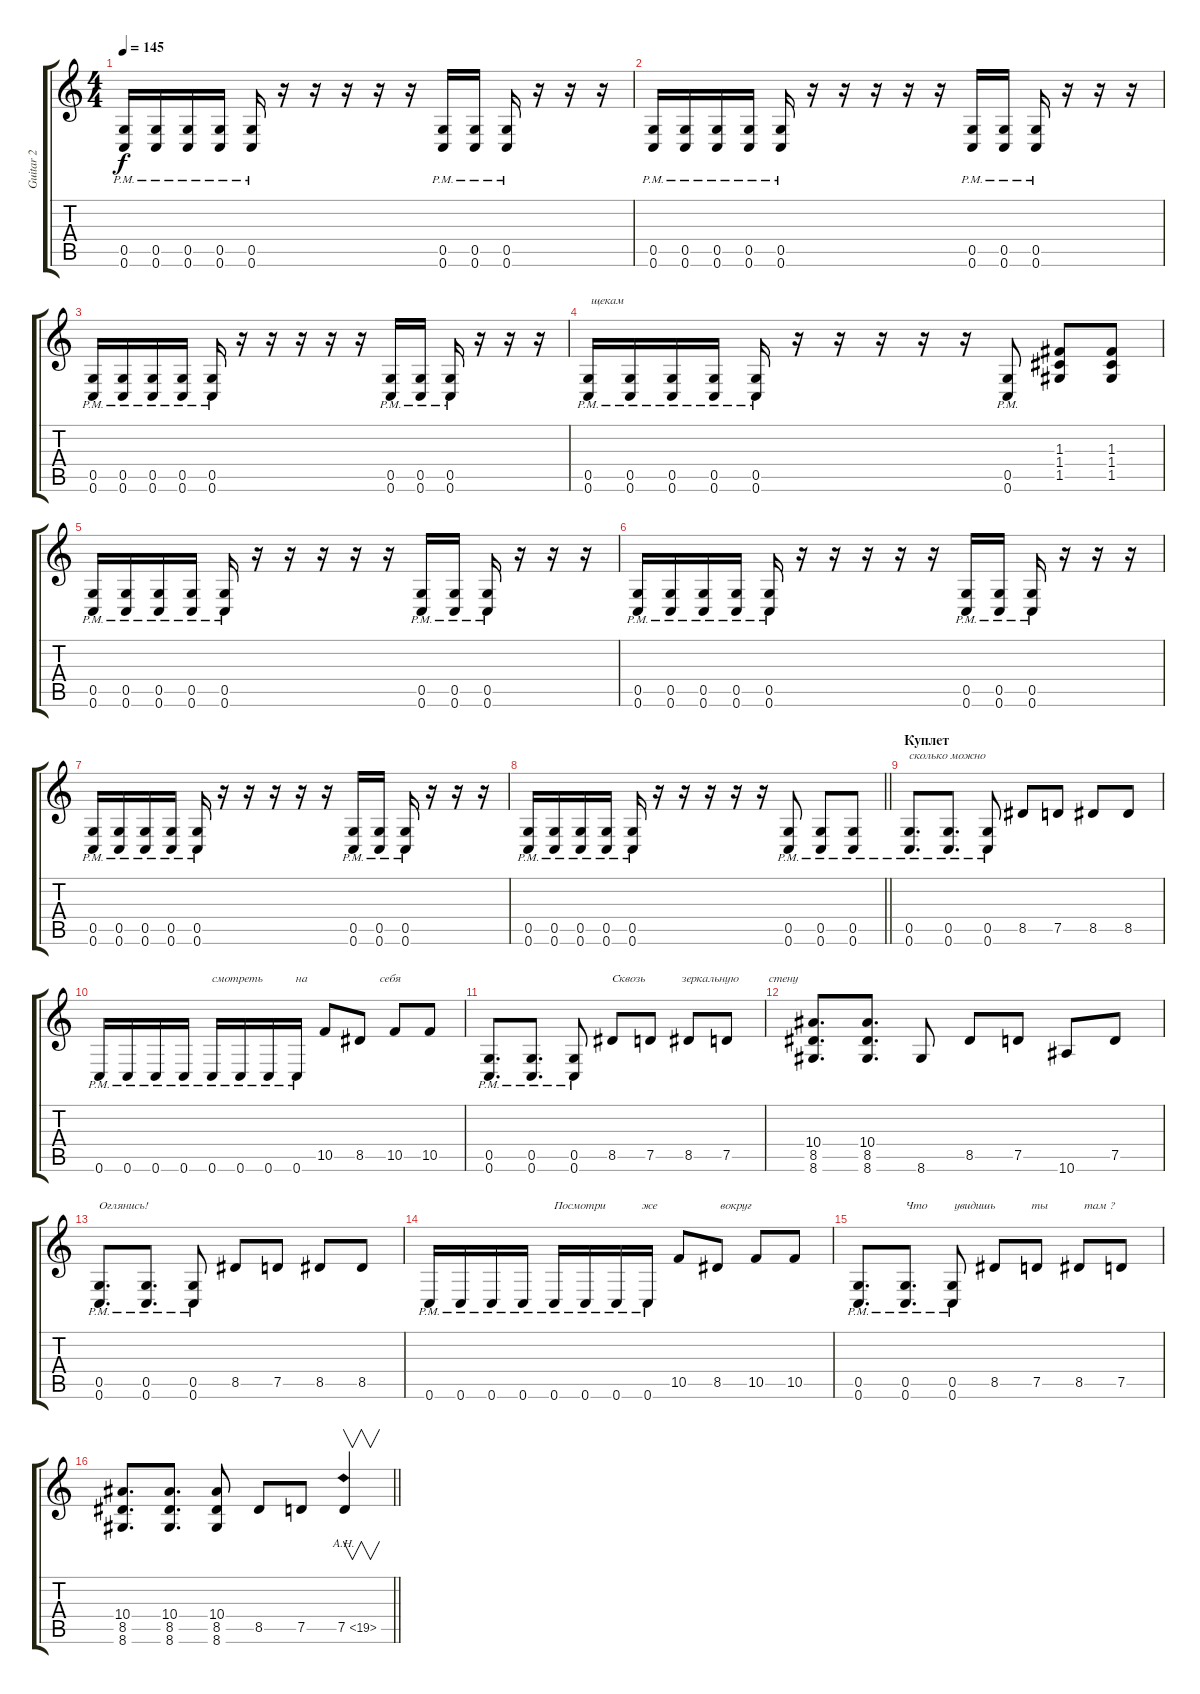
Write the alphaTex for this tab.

\track ("Guitar 2" "Guitar 2") {instrument distortionguitar}
\staff {score tabs}
\tuning (D4 A3 F3 C3 G2 C2) {hide}
\ts (4 4)
\tempo 145
\clef g2
\ks c
(0.5{pm} 0.6{pm}).16{dy f} (0.5{pm} 0.6{pm}).16 (0.5{pm} 0.6{pm}).16 (0.5{pm} 0.6{pm}).16 (0.5{pm} 0.6{pm}).16 r.16 r.16 r.16 r.16 r.16 (0.5{pm} 0.6{pm}).16 (0.5{pm} 0.6{pm}).16 (0.5{pm} 0.6{pm}).16 r.16 r.16 r.16 |
(0.5{pm} 0.6{pm}).16 (0.5{pm} 0.6{pm}).16 (0.5{pm} 0.6{pm}).16 (0.5{pm} 0.6{pm}).16 (0.5{pm} 0.6{pm}).16 r.16 r.16 r.16 r.16 r.16 (0.5{pm} 0.6{pm}).16 (0.5{pm} 0.6{pm}).16 (0.5{pm} 0.6{pm}).16 r.16 r.16 r.16 |
(0.5{pm} 0.6{pm}).16 (0.5{pm} 0.6{pm}).16 (0.5{pm} 0.6{pm}).16 (0.5{pm} 0.6{pm}).16 (0.5{pm} 0.6{pm}).16 r.16 r.16 r.16 r.16 r.16 (0.5{pm} 0.6{pm}).16 (0.5{pm} 0.6{pm}).16 (0.5{pm} 0.6{pm}).16 r.16 r.16 r.16 |
(0.5{pm} 0.6{pm}).16{txt " щекам "} (0.5{pm} 0.6{pm}).16 (0.5{pm} 0.6{pm}).16 (0.5{pm} 0.6{pm}).16 (0.5{pm} 0.6{pm}).16 r.16 r.16 r.16 r.16 r.16 (0.5{pm} 0.6{pm}).8 (1.3 1.4 1.5).8 (1.3 1.4 1.5).8 |
(0.5{pm} 0.6{pm}).16 (0.5{pm} 0.6{pm}).16 (0.5{pm} 0.6{pm}).16 (0.5{pm} 0.6{pm}).16 (0.5{pm} 0.6{pm}).16 r.16 r.16 r.16 r.16 r.16 (0.5{pm} 0.6{pm}).16 (0.5{pm} 0.6{pm}).16 (0.5{pm} 0.6{pm}).16 r.16 r.16 r.16 |
(0.5{pm} 0.6{pm}).16 (0.5{pm} 0.6{pm}).16 (0.5{pm} 0.6{pm}).16 (0.5{pm} 0.6{pm}).16 (0.5{pm} 0.6{pm}).16 r.16 r.16 r.16 r.16 r.16 (0.5{pm} 0.6{pm}).16 (0.5{pm} 0.6{pm}).16 (0.5{pm} 0.6{pm}).16 r.16 r.16 r.16 |
(0.5{pm} 0.6{pm}).16 (0.5{pm} 0.6{pm}).16 (0.5{pm} 0.6{pm}).16 (0.5{pm} 0.6{pm}).16 (0.5{pm} 0.6{pm}).16 r.16 r.16 r.16 r.16 r.16 (0.5{pm} 0.6{pm}).16 (0.5{pm} 0.6{pm}).16 (0.5{pm} 0.6{pm}).16 r.16 r.16 r.16 |
\barLineRight lightlight
(0.5{pm} 0.6{pm}).16 (0.5{pm} 0.6{pm}).16 (0.5{pm} 0.6{pm}).16 (0.5{pm} 0.6{pm}).16 (0.5{pm} 0.6{pm}).16 r.16 r.16 r.16 r.16 r.16 (0.5{pm} 0.6{pm}).8 (0.5{pm} 0.6{pm}).8 (0.5{pm} 0.6{pm}).8 |
\section ("" "Куплет")
(0.5{pm} 0.6{pm}).8{d txt "сколько можно"} (0.5{pm} 0.6{pm}).8{d} (0.5{pm} 0.6{pm}).8 8.5.8 7.5.8 8.5.8 8.5.8 |
0.6{pm}.16 0.6{pm}.16 0.6{pm}.16 0.6{pm}.16 0.6{pm}.16{txt "смотреть           на                        себя "} 0.6{pm}.16 0.6{pm}.16 0.6{pm}.16 10.5.8 8.5.8 10.5.8 10.5.8 |
(0.5{pm} 0.6{pm}).8{d} (0.5{pm} 0.6{pm}).8{d} (0.5{pm} 0.6{pm}).8 8.5.8{txt "Сквозь            зеркальную          стену "} 7.5.8 8.5.8 7.5.8 |
(10.4 8.5 8.6).8{d} (10.4 8.5 8.6).8{d} 8.6.8 8.5.8 7.5.8 10.6.8 7.5.8 |
(0.5{pm} 0.6{pm}).8{d txt "Оглянись! "} (0.5{pm} 0.6{pm}).8{d} (0.5{pm} 0.6{pm}).8 8.5.8 7.5.8 8.5.8 8.5.8 |
0.6{pm}.16 0.6{pm}.16 0.6{pm}.16 0.6{pm}.16 0.6{pm}.16{txt "Посмотри            же                     вокруг "} 0.6{pm}.16 0.6{pm}.16 0.6{pm}.16 10.5.8 8.5.8 10.5.8 10.5.8 |
(0.5{pm} 0.6{pm}).8{d} (0.5{pm} 0.6{pm}).8{d txt "Что         увидишь            ты            там ?"} (0.5{pm} 0.6{pm}).8 8.5.8 7.5.8 8.5.8 7.5.8 |
\barLineRight lightlight
(10.4 8.5 8.6).8{d} (10.4 8.5 8.6).8{d} (10.4 8.5 8.6).8 8.5.8 7.5.8 7.5{ah 12}.4{v}
